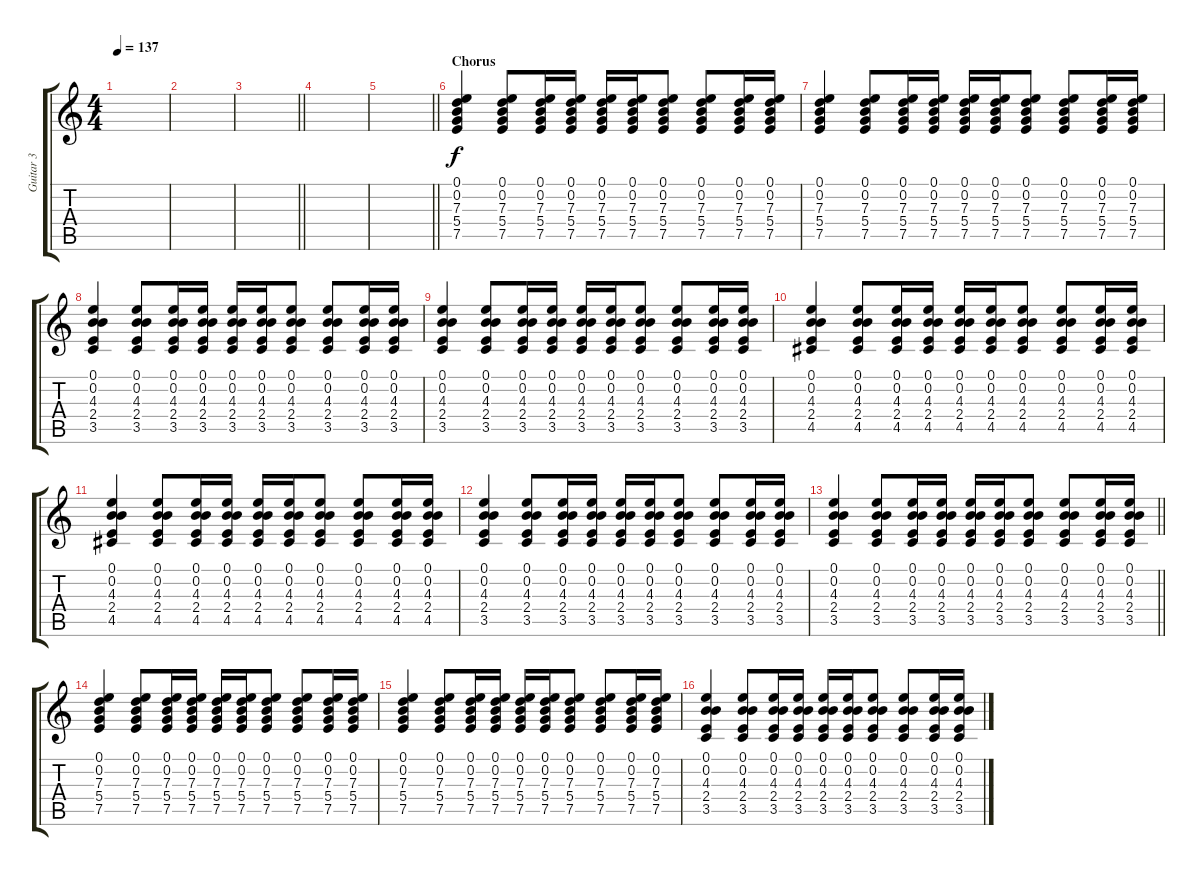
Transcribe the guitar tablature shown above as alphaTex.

\track ("Guitar 3" "Guitar 3") {instrument overdrivenguitar}
\staff {score tabs}
\tuning (E4 B3 G3 D3 A2 E2) {hide}
\ts (4 4)
\tempo 137
\clef g2
\ks c
|
|
\barLineRight lightlight
|
|
\barLineRight lightlight
|
\section ("" "Chorus")
(0.1 0.2 7.3 5.4 7.5).4 (0.1 0.2 7.3 5.4 7.5).8 (0.1 0.2 7.3 5.4 7.5).16 (0.1 0.2 7.3 5.4 7.5).16 (0.1 0.2 7.3 5.4 7.5).16 (0.1 0.2 7.3 5.4 7.5).16 (0.1 0.2 7.3 5.4 7.5).8 (0.1 0.2 7.3 5.4 7.5).8 (0.1 0.2 7.3 5.4 7.5).16 (0.1 0.2 7.3 5.4 7.5).16 |
(0.1 0.2 7.3 5.4 7.5).4 (0.1 0.2 7.3 5.4 7.5).8 (0.1 0.2 7.3 5.4 7.5).16 (0.1 0.2 7.3 5.4 7.5).16 (0.1 0.2 7.3 5.4 7.5).16 (0.1 0.2 7.3 5.4 7.5).16 (0.1 0.2 7.3 5.4 7.5).8 (0.1 0.2 7.3 5.4 7.5).8 (0.1 0.2 7.3 5.4 7.5).16 (0.1 0.2 7.3 5.4 7.5).16 |
(0.1 0.2 4.3 2.4 3.5).4 (0.1 0.2 4.3 2.4 3.5).8 (0.1 0.2 4.3 2.4 3.5).16 (0.1 0.2 4.3 2.4 3.5).16 (0.1 0.2 4.3 2.4 3.5).16 (0.1 0.2 4.3 2.4 3.5).16 (0.1 0.2 4.3 2.4 3.5).8 (0.1 0.2 4.3 2.4 3.5).8 (0.1 0.2 4.3 2.4 3.5).16 (0.1 0.2 4.3 2.4 3.5).16 |
(0.1 0.2 4.3 2.4 3.5).4 (0.1 0.2 4.3 2.4 3.5).8 (0.1 0.2 4.3 2.4 3.5).16 (0.1 0.2 4.3 2.4 3.5).16 (0.1 0.2 4.3 2.4 3.5).16 (0.1 0.2 4.3 2.4 3.5).16 (0.1 0.2 4.3 2.4 3.5).8 (0.1 0.2 4.3 2.4 3.5).8 (0.1 0.2 4.3 2.4 3.5).16 (0.1 0.2 4.3 2.4 3.5).16 |
(0.1 0.2 4.3 2.4 4.5).4 (0.1 0.2 4.3 2.4 4.5).8 (0.1 0.2 4.3 2.4 4.5).16 (0.1 0.2 4.3 2.4 4.5).16 (0.1 0.2 4.3 2.4 4.5).16 (0.1 0.2 4.3 2.4 4.5).16 (0.1 0.2 4.3 2.4 4.5).8 (0.1 0.2 4.3 2.4 4.5).8 (0.1 0.2 4.3 2.4 4.5).16 (0.1 0.2 4.3 2.4 4.5).16 |
(0.1 0.2 4.3 2.4 4.5).4 (0.1 0.2 4.3 2.4 4.5).8 (0.1 0.2 4.3 2.4 4.5).16 (0.1 0.2 4.3 2.4 4.5).16 (0.1 0.2 4.3 2.4 4.5).16 (0.1 0.2 4.3 2.4 4.5).16 (0.1 0.2 4.3 2.4 4.5).8 (0.1 0.2 4.3 2.4 4.5).8 (0.1 0.2 4.3 2.4 4.5).16 (0.1 0.2 4.3 2.4 4.5).16 |
(0.1 0.2 4.3 2.4 3.5).4 (0.1 0.2 4.3 2.4 3.5).8 (0.1 0.2 4.3 2.4 3.5).16 (0.1 0.2 4.3 2.4 3.5).16 (0.1 0.2 4.3 2.4 3.5).16 (0.1 0.2 4.3 2.4 3.5).16 (0.1 0.2 4.3 2.4 3.5).8 (0.1 0.2 4.3 2.4 3.5).8 (0.1 0.2 4.3 2.4 3.5).16 (0.1 0.2 4.3 2.4 3.5).16 |
\barLineRight lightlight
(0.1 0.2 4.3 2.4 3.5).4 (0.1 0.2 4.3 2.4 3.5).8 (0.1 0.2 4.3 2.4 3.5).16 (0.1 0.2 4.3 2.4 3.5).16 (0.1 0.2 4.3 2.4 3.5).16 (0.1 0.2 4.3 2.4 3.5).16 (0.1 0.2 4.3 2.4 3.5).8 (0.1 0.2 4.3 2.4 3.5).8 (0.1 0.2 4.3 2.4 3.5).16 (0.1 0.2 4.3 2.4 3.5).16 |
\section ("" "")
(0.1 0.2 7.3 5.4 7.5).4 (0.1 0.2 7.3 5.4 7.5).8 (0.1 0.2 7.3 5.4 7.5).16 (0.1 0.2 7.3 5.4 7.5).16 (0.1 0.2 7.3 5.4 7.5).16 (0.1 0.2 7.3 5.4 7.5).16 (0.1 0.2 7.3 5.4 7.5).8 (0.1 0.2 7.3 5.4 7.5).8 (0.1 0.2 7.3 5.4 7.5).16 (0.1 0.2 7.3 5.4 7.5).16 |
(0.1 0.2 7.3 5.4 7.5).4 (0.1 0.2 7.3 5.4 7.5).8 (0.1 0.2 7.3 5.4 7.5).16 (0.1 0.2 7.3 5.4 7.5).16 (0.1 0.2 7.3 5.4 7.5).16 (0.1 0.2 7.3 5.4 7.5).16 (0.1 0.2 7.3 5.4 7.5).8 (0.1 0.2 7.3 5.4 7.5).8 (0.1 0.2 7.3 5.4 7.5).16 (0.1 0.2 7.3 5.4 7.5).16 |
(0.1 0.2 4.3 2.4 3.5).4 (0.1 0.2 4.3 2.4 3.5).8 (0.1 0.2 4.3 2.4 3.5).16 (0.1 0.2 4.3 2.4 3.5).16 (0.1 0.2 4.3 2.4 3.5).16 (0.1 0.2 4.3 2.4 3.5).16 (0.1 0.2 4.3 2.4 3.5).8 (0.1 0.2 4.3 2.4 3.5).8 (0.1 0.2 4.3 2.4 3.5).16 (0.1 0.2 4.3 2.4 3.5).16
